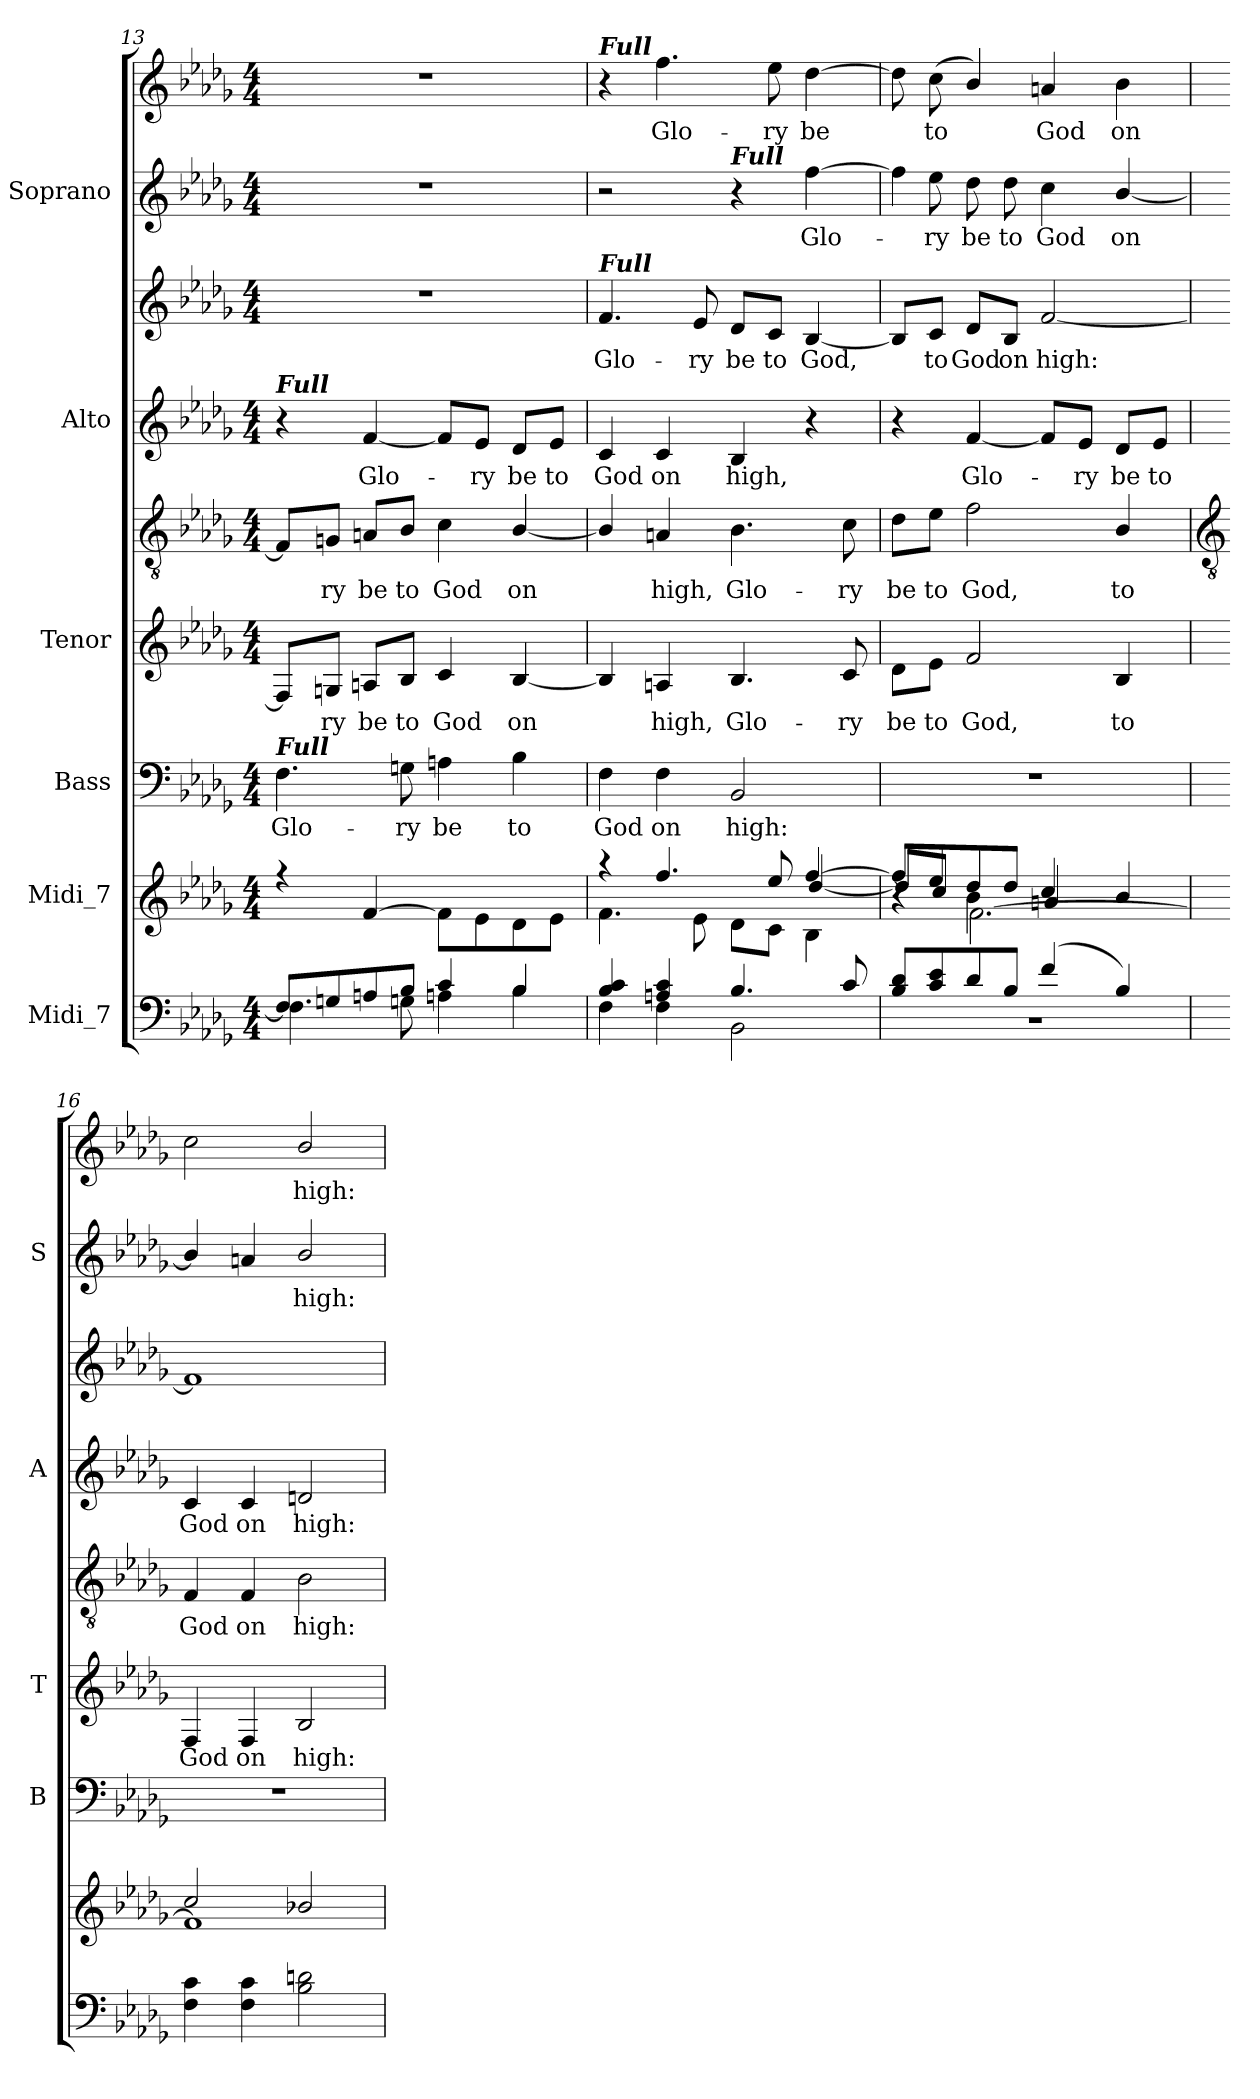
**kern	**kern	**kern	**text	**kern	**text	**kern	**text	**kern	**text	**kern	**text	**kern	**text	**kern	**text
*part6	*part5	*part4	*part4	*part3	*part3	*part3	*part3	*part2	*part2	*part2	*part2	*part1	*part1	*part1	*part1
*staff9	*staff8	*staff7	*staff7	*staff6	*staff6	*staff5	*staff5	*staff4	*staff4	*staff3	*staff3	*staff2	*staff2	*staff1	*staff1
*I"Midi_7	*I"Midi_7	*I"Bass	*	*I"Tenor	*	*	*	*I"Alto	*	*	*	*I"Soprano	*	*	*
*	*	*I'B	*	*I'T	*	*	*	*I'A	*	*	*	*I'S	*	*	*
*clefF4	*clefG2	*clefF4	*	*	*	*clefGv2	*	*clefG2	*	*clefG2	*	*clefG2	*	*clefG2	*
*k[b-e-a-d-g-]	*k[b-e-a-d-g-]	*k[b-e-a-d-g-]	*	*k[b-e-a-d-g-]	*	*k[b-e-a-d-g-]	*	*k[b-e-a-d-g-]	*	*k[b-e-a-d-g-]	*	*k[b-e-a-d-g-]	*	*k[b-e-a-d-g-]	*
*D-:	*D-:	*D-:	*	*D-:	*	*D-:	*	*D-:	*	*D-:	*	*D-:	*	*D-:	*
*M4/4	*M4/4	*M4/4	*	*M4/4	*	*M4/4	*	*M4/4	*	*M4/4	*	*M4/4	*	*M4/4	*
=13	=13	=13	=13	=13	=13	=13	=13	=13	=13	=13	=13	=13	=13	=13	=13
*^	*^	*	*	*	*	*	*	*	*	*	*	*	*	*	*
*	*	*	*^	*	*	*	*	*	*	*	*	*	*	*	*	*	*
!	!	!	!	!	!	!	!	!	!	!	!LO:TX:a:Bi:t=Full	!	!	!	!	!	!	!
!	!	!	!	!	!LO:TX:a:Bi:t=Full	!	!	!	!	!	!	!	!	!	!	!	!	!
!	!	!	!	!	!	!LO:LY:b	!	!	!	!	!	!	!	!	!	!	!	!
8F/L]	4.F\	4r	2ryy	1ryy	4.F	Glo-	8F/L]	.	8F/L]	.	4r	.	1r	.	1r	.	1r	.
!	!	!	!	!	!	!	!	!LO:LY:b	!	!LO:LY:b	!	!	!	!	!	!	!	!
8Gn/	.	.	.	.	.	.	8Gn/J	ry	8Gn/J	ry	.	.	.	.	.	.	.	.
!	!	!	!	!	!	!	!	!LO:LY:b	!	!LO:LY:b	!	!LO:LY:b	!	!	!	!	!	!
8An/	.	[4f/	.	.	.	.	8An/L	be	8An/L	be	[4f	Glo-	.	.	.	.	.	.
!	!	!	!	!	!	!LO:LY:b	!	!LO:LY:b	!	!LO:LY:b	!	!	!	!	!	!	!	!
8B-/J	8Gn\	.	.	.	8Gn	-ry	8B-/J	to	8B-/J	to	.	.	.	.	.	.	.	.
!	!	!	!	!	!	!LO:LY:b	!	!LO:LY:b	!	!LO:LY:b	!	!	!	!	!	!	!	!
4c/	4An\	8f/L]	2ryy	.	4An	be	4c	God	4c	God	8f/L]	.	.	.	.	.	.	.
!	!	!	!	!	!	!	!	!	!	!	!	!LO:LY:b	!	!	!	!	!	!
.	.	8e-\	.	.	.	.	.	.	.	.	8e-/J	ry	.	.	.	.	.	.
!	!	!	!	!	!	!LO:LY:b	!	!LO:LY:b	!	!LO:LY:b	!	!LO:LY:b	!	!	!	!	!	!
4B-/	4B-\	8d-\	.	.	4B-	to	[4B-/	on	[4B-/	on	8d-/L	be	.	.	.	.	.	.
!	!	!	!	!	!	!	!	!	!	!	!	!LO:LY:b	!	!	!	!	!	!
.	.	8e-\J	.	.	.	.	.	.	.	.	8e-/J	to	.	.	.	.	.	.
=14	=14	=14	=14	=14	=14	=14	=14	=14	=14	=14	=14	=14	=14	=14	=14	=14	=14	=14
!	!	!	!	!	!	!	!	!	!	!	!	!	!	!	!	!	!LO:TX:a:Bi:t=Full	!
!	!	!	!	!	!	!	!	!	!	!	!	!	!LO:TX:a:Bi:t=Full	!	!	!	!	!
!	!	!	!	!	!	!LO:LY:b	!	!	!	!	!	!LO:LY:b	!	!LO:LY:b	!	!	!	!
4B-/ 4c/	4F\	2ryy	4r	4.f\	4F	God	4B-/]	.	4B-/]	.	4c	God	4.f	Glo-	2r	.	4r	.
!	!	!	!	!	!	!LO:LY:b	!	!LO:LY:b	!	!LO:LY:b	!	!LO:LY:b	!	!	!	!	!	!LO:LY:b
4An/ 4c/	4F\	.	4.ff/	.	4F	on	4An	high,	4An	high,	4c	on	.	.	.	.	4.ff	Glo-
!	!	!	!	!	!	!	!	!	!	!	!	!	!	!LO:LY:b	!	!	!	!
.	.	.	.	8e-\	.	.	.	.	.	.	.	.	8e-	-ry	.	.	.	.
!	!	!	!	!	!	!	!	!	!	!	!	!	!	!	!LO:TX:a:Bi:t=Full	!	!	!
!	!	!	!	!	!	!LO:LY:b	!	!LO:LY:b	!	!LO:LY:b	!	!LO:LY:b	!	!LO:LY:b	!	!	!	!
4.B-/	2BB-\	4ryy	.	8d-\L	2BB-	high:	4.B-	Glo-	4.B-	Glo-	4B-	high,	8d-/L	be	4r	.	.	.
!	!	!	!	!	!	!	!	!	!	!	!	!	!	!LO:LY:b	!	!	!	!LO:LY:b
.	.	.	8ee-/	8c\J	.	.	.	.	.	.	.	.	8c/J	to	.	.	8ee-	-ry
!	!	!	!	!	!	!	!	!	!	!	!	!	!	!LO:LY:b	!	!LO:LY:b	!	!LO:LY:b
.	.	[4ff/	[4dd-/	4B-\	.	.	.	.	.	.	4r	.	[4B-	God,	[4ff	Glo-	[4dd-	be
!	!	!	!	!	!	!	!	!LO:LY:b	!	!LO:LY:b	!	!	!	!	!	!	!	!
8c/	.	.	.	.	.	.	8c	-ry	8c	-ry	.	.	.	.	.	.	.	.
=15	=15	=15	=15	=15	=15	=15	=15	=15	=15	=15	=15	=15	=15	=15	=15	=15	=15	=15
!	!	!	!	!	!	!	!	!LO:LY:b	!	!LO:LY:b	!	!	!	!	!	!	!	!
8B-/ 8d-/L	1r	8ff/L]	8dd-/L]	4r	1r	.	8d-\L	be	8d-\L	be	4r	.	8B-/L]	.	8ffJ]	.	8dd-]	.
!	!	!	!	!	!	!	!	!LO:LY:b	!	!LO:LY:b	!	!	!	!LO:LY:b	!	!LO:LY:b	!	!LO:LY:b
8c/ 8e-/	.	8ee-/	8cc/J	.	.	.	8e-\J	to	8e-\J	to	.	.	8c/J	to	8ee-	ry	(<8ccL	-to
!	!	!	!	!	!	!	!	!LO:LY:b	!	!LO:LY:b	!	!LO:LY:b	!	!LO:LY:b	!	!LO:LY:b	!	!
8d-/	.	8dd-/	4b-\	[2.f\	.	.	2f	God,	2f	God,	[4f	Glo-	8d-/L	God	8dd-	be	4b-/)	.
!	!	!	!	!	!	!	!	!	!	!	!	!	!	!LO:LY:b	!	!LO:LY:b	!	!
8B-/J	.	8dd-/J	.	.	.	.	.	.	.	.	.	.	8B-/J	on	8dd-	to	.	.
!	!	!	!	!	!	!	!	!	!	!	!	!	!	!LO:LY:b	!	!LO:LY:b	!	!LO:LY:b
(>4f/	.	4cc/	4an/	.	.	.	.	.	.	.	8f/L]	.	[2f	high:	4cc	God	4an	God
!	!	!	!	!	!	!	!	!	!	!	!	!LO:LY:b	!	!	!	!	!	!
.	.	.	.	.	.	.	.	.	.	.	8e-/J	ry	.	.	.	.	.	.
!	!	!	!	!	!	!	!	!LO:LY:b	!	!LO:LY:b	!	!LO:LY:b	!	!	!	!LO:LY:b	!	!LO:LY:b
4B-/)	.	4b-/	4ryy	.	.	.	4B-/	to	4B-/	to	8d-/L	be	.	.	[4b-/	on	4b-	on
!	!	!	!	!	!	!	!	!	!	!	!	!LO:LY:b	!	!	!	!	!	!
.	.	.	.	.	.	.	.	.	.	.	8e-/J	to	.	.	.	.	.	.
!!LO:LB:g=z
=16	=16	=16	=16	=16	=16	=16	=16	=16	=16	=16	=16	=16	=16	=16	=16	=16	=16	=16
*	*	*	*	*	*	*	*	*	*clefGv2	*	*	*	*	*	*	*	*	*
!	!	!	!	!	!	!	!	!LO:LY:b	!	!LO:LY:b	!	!LO:LY:b	!	!	!	!	!	!
1ryy	4F\ 4c\	2cc/	2ryy	1f\]	1r	.	4F	God	4F	God	4c	God	1f]	.	4b-/]	.	2cc	.
!	!	!	!	!	!	!	!	!LO:LY:b	!	!LO:LY:b	!	!LO:LY:b	!	!	!	!	!	!
.	4F\ 4c\	.	.	.	.	.	4F	on	4F	on	4c	on	.	.	4an	.	.	.
!	!	!	!	!	!	!	!	!LO:LY:b	!	!LO:LY:b	!	!LO:LY:b	!	!	!	!LO:LY:b	!	!LO:LY:b
.	2B-\ 2dn\	2b-X/	2ryy	.	.	.	2B-	high:	2B-	high:	2dn	high:	.	.	2b-/	high:	2b-/	high:
*v	*v	*	*	*	*	*	*	*	*	*	*	*	*	*	*	*	*	*
*	*v	*v	*v	*	*	*	*	*	*	*	*	*	*	*	*	*	*
=	=	=	=	=	=	=	=	=	=	=	=	=	=	=	=
*-	*-	*-	*-	*-	*-	*-	*-	*-	*-	*-	*-	*-	*-	*-	*-
